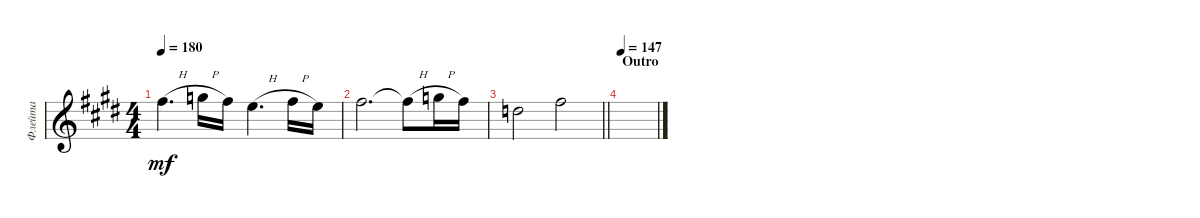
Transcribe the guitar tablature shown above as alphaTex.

\track ("Флейта" "Флейта") {instrument flute}
\staff {score}
\tuning (E4 B3 G3 D3 A2 E2) {hide}
\ts (4 4)
\tempo 180
\clef g2
\ks c#minor
14.1{h}.4{d dy mf} 15.1{h}.16 14.1.16 12.1{h}.4{d} 14.1{h}.16 12.1.16 |
14.1.2{d} 14.1{h t}.8 15.1{h}.16 14.1.16 |
\barLineRight lightlight
10.1.2 14.1.2 |
\section ("" "Outro")
\tempo 147
